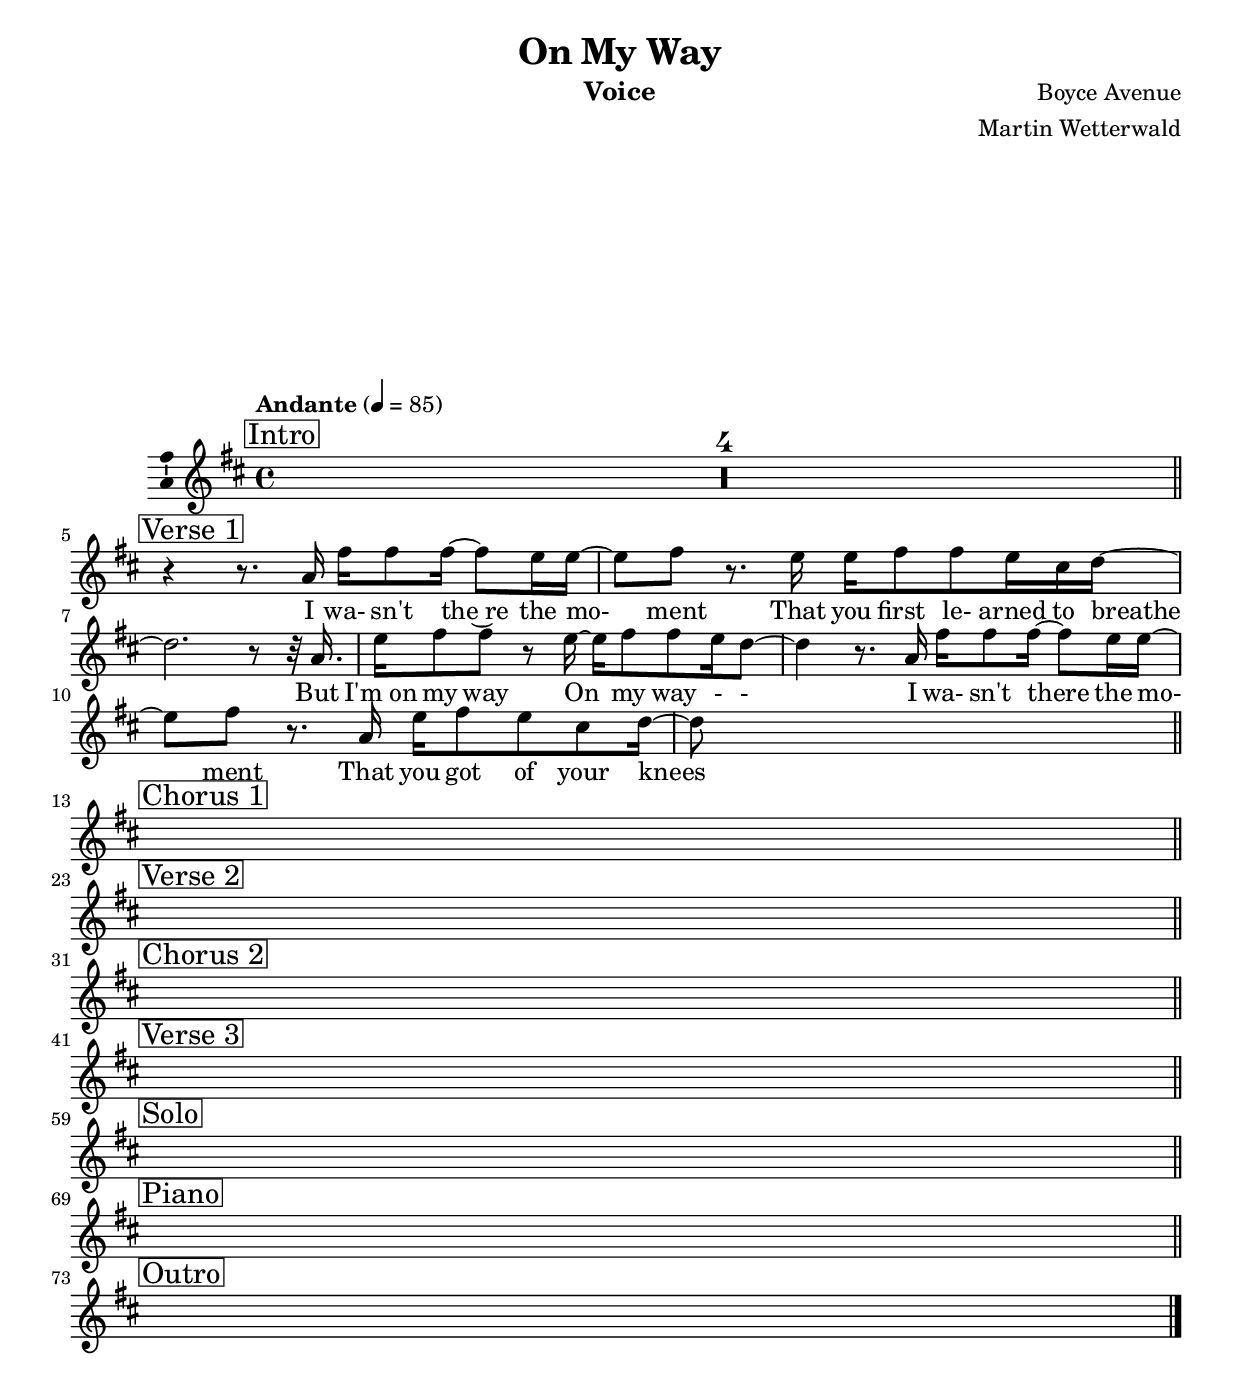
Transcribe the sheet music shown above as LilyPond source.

\version "2.12.3"

\include "include/defs.lyi"
\version "2.12.3"

voiceLyrics = \lyricmode
{
	I wa- sn't the~re the mo- ment
	That you first le- arned to breathe
	But "I'm on" my way
	On my way - -
	I wa- sn't there the mo- ment
	That you got of your knees
}

\version "2.12.3"

theVoice =
{
	R1*4																														%1
	r4 r8. a'16 fis'' fis''8 fis''16 ~ fis''8 e''16 e''~						%5
	e''8 fis''8 r8. e''16 e'' fis''8 fis''8 e''16 cis'' d''~				%6
	d''2. r8 r32 a'16.																							%7
	e''16 fis''8 fis''8 r8 e''16~ e'' fis''8 fis''8 e''16 d''8~			%8

	d''4 r8. a'16 fis'' fis''8 fis''16~ fis''8 e''16 e''~						%9
	e''8 fis''8 r8. a'16 e'' fis''8 e'' cis''  d''16~								%10
	d''8																														%11
}


instrument = "Voice"

\include "include/header.lyi"
\version "2.12.3"

\paper
{
	short-indent = 0.2\cm
  system-system-spacing = #'((basic-distance . 0.1) (padding . 0))
  ragged-last-bottom = ##f
  ragged-bottom = ##f
}


\book
{
  \score
  {
		<<
			\new Voice = "singer" \with { \consists "Ambitus_engraver" }
			{
				\clef treble
				\key d \major
				<< \theVoice \outline >>
			}
			\new Lyrics = "singerLyrics"
			{
				\context Lyrics = singerLyrics\lyricsto "singer"
				\voiceLyrics	
			}
		>>
  }
}
